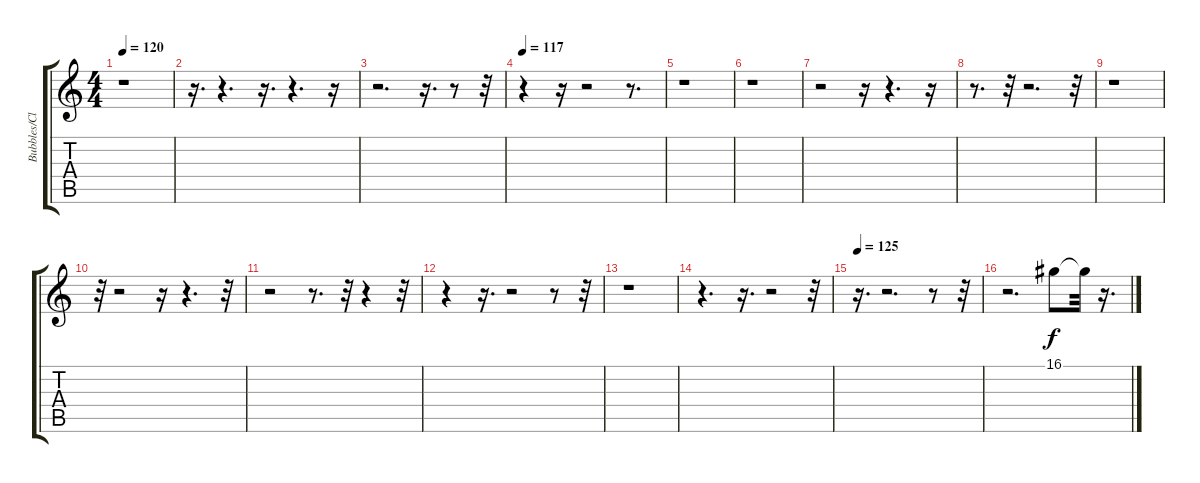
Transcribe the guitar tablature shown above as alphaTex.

\track ("Bubbles/Clapping" "Bubbles/Cl") {instrument gunshot}
\staff {score tabs}
\tuning (E4 B3 G3 D3 A2 E2) {hide}
\ts (4 4)
\tempo 120
\clef g2
\ks c
r.1{dy f} |
r.16{d} r.4{d balance 5} r.16{d} r.4{d} r.16 |
r.2{d} r.16{d} r.8{balance 1} r.32 |
\tempo 117
r.4 r.16 r.2 r.8{d} |
r.1 |
r.1 |
r.2 r.16 r.4{d balance 16} r.16 |
r.8{d} r.32 r.2{d} r.32 |
r.1 |
r.32 r.2{balance 8} r.16 r.4{d} r.32 |
r.2 r.8{d} r.32 r.4{balance 1} r.32 |
r.4 r.16{d} r.2 r.8 r.32 |
r.1 |
r.4{d} r.16{d} r.2{balance 16} r.32 |
\tempo 125
r.16{d} r.2{d} r.8 r.32 |
r.2{d} 16.1.8 16.1{t}.32 r.16{d}
